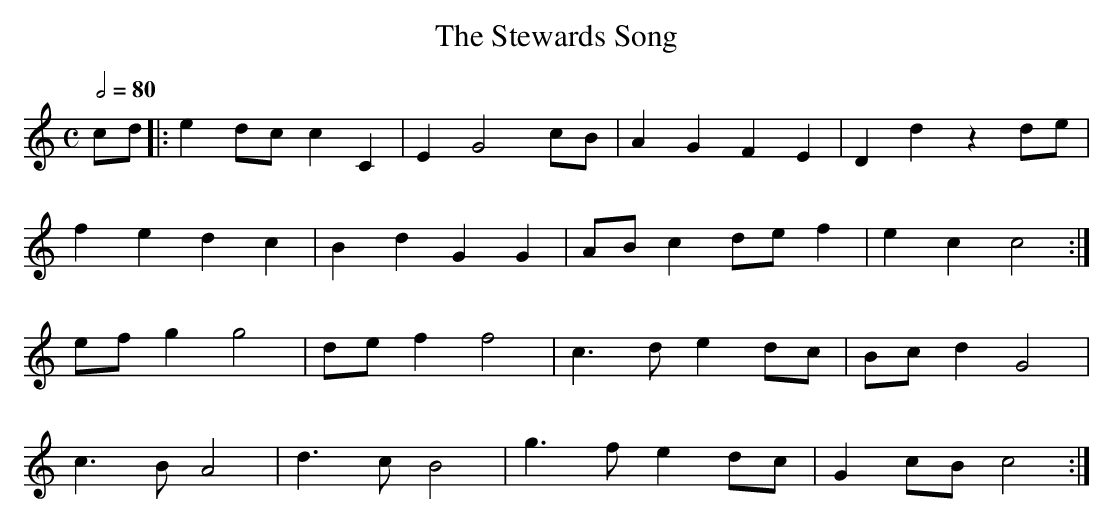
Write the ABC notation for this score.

X:1
T:The Stewards Song
M:C
L:1/4
Q:1/2=80
K:C
c/d/|:e    d/c/ cC|E   G2    c/B/|A   G F    E   |D    d    zd/e/|
      f    e    dc|B     d  GG   |A/B/c d/e/ f   |e    c    c2  :|
      e/f/ g    g2|d/e/  f  f2   |c>d   e    d/c/|B/c/ d    G2   |
      c>B       A2|d>c      B2   |g>f   e    d/c/|G    c/B/ c2  :|
